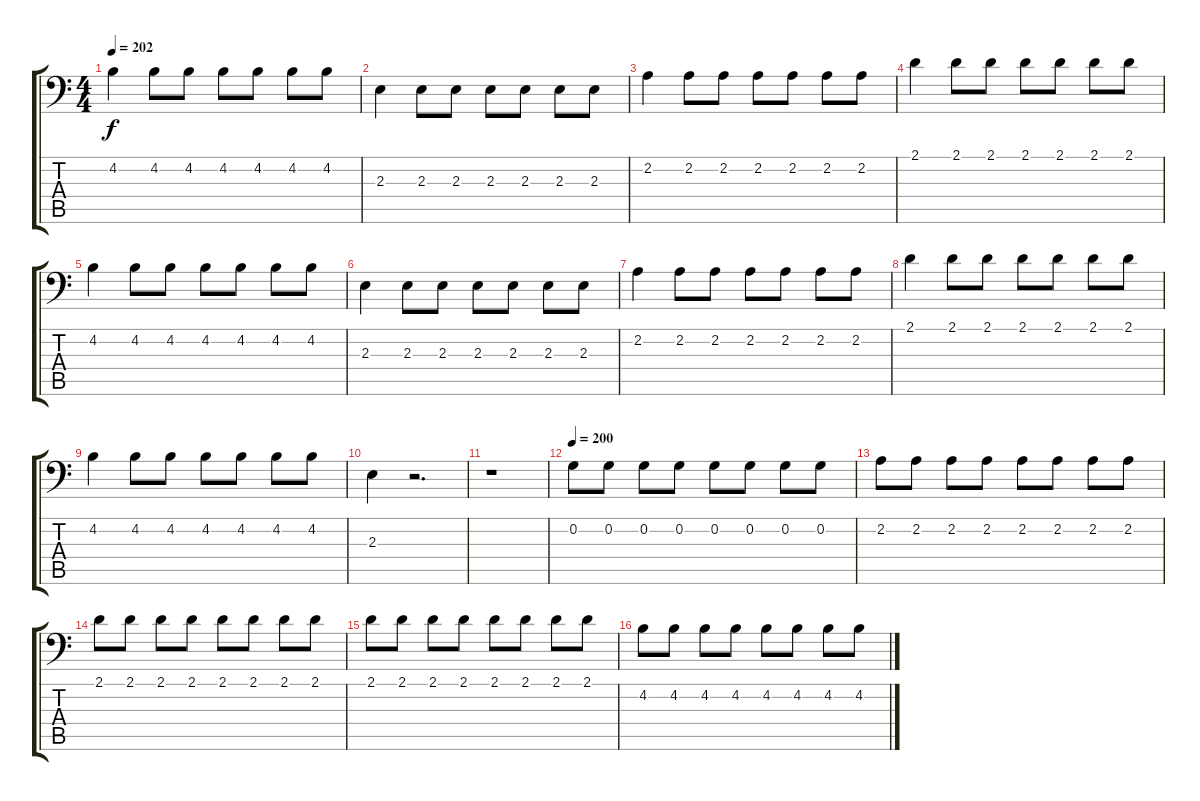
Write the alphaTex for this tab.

\track "" {instrument electricbassfinger}
\staff {score tabs}
\tuning (C3 G2 D2 A1 E1 B0) {hide}
\ts (4 4)
\tempo 202
\clef f4
\ks c
4.2.4{dy f} 4.2.8 4.2.8 4.2.8 4.2.8 4.2.8 4.2.8 |
2.3.4 2.3.8 2.3.8 2.3.8 2.3.8 2.3.8 2.3.8 |
2.2.4 2.2.8 2.2.8 2.2.8 2.2.8 2.2.8 2.2.8 |
2.1.4 2.1.8 2.1.8 2.1.8 2.1.8 2.1.8 2.1.8 |
4.2.4 4.2.8 4.2.8 4.2.8 4.2.8 4.2.8 4.2.8 |
2.3.4 2.3.8 2.3.8 2.3.8 2.3.8 2.3.8 2.3.8 |
2.2.4 2.2.8 2.2.8 2.2.8 2.2.8 2.2.8 2.2.8 |
2.1.4 2.1.8 2.1.8 2.1.8 2.1.8 2.1.8 2.1.8 |
4.2.4 4.2.8 4.2.8 4.2.8 4.2.8 4.2.8 4.2.8 |
2.3.4 r.2{d} |
r.1 |
\tempo 200
0.2.8 0.2.8 0.2.8 0.2.8 0.2.8 0.2.8 0.2.8 0.2.8 |
2.2.8 2.2.8 2.2.8 2.2.8 2.2.8 2.2.8 2.2.8 2.2.8 |
2.1.8 2.1.8 2.1.8 2.1.8 2.1.8 2.1.8 2.1.8 2.1.8 |
2.1.8 2.1.8 2.1.8 2.1.8 2.1.8 2.1.8 2.1.8 2.1.8 |
4.2.8 4.2.8 4.2.8 4.2.8 4.2.8 4.2.8 4.2.8 4.2.8
